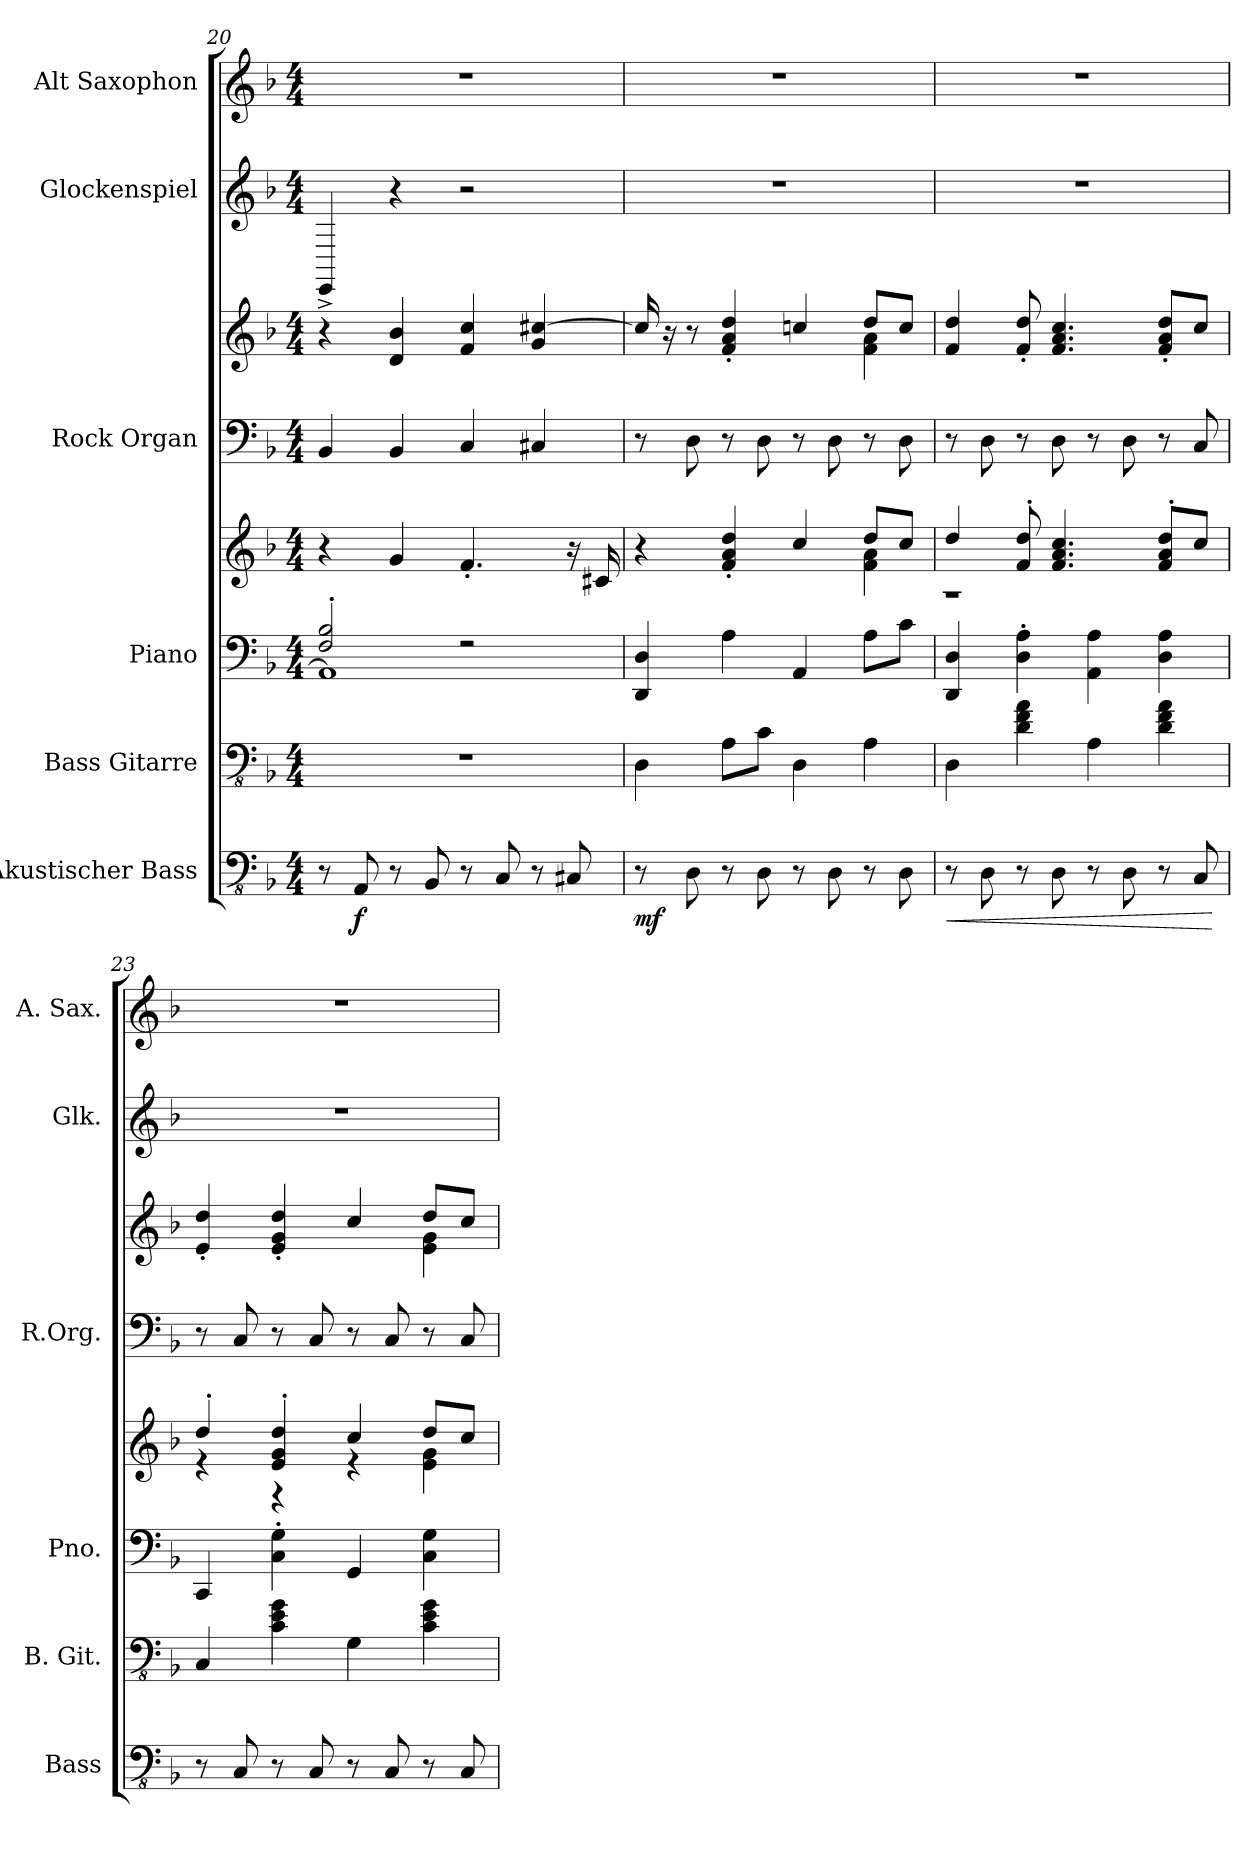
**kern	**dynam	**kern	**kern	**kern	**kern	**kern	**kern	**kern
*part6	*part6	*part5	*part4	*part4	*part3	*part3	*part2	*part1
*staff8	*staff8	*staff7	*staff6	*staff5	*staff4	*staff3	*staff2	*staff1
*I"Akustischer Bass	*	*I"Bass Gitarre	*I"Piano	*	*I"Rock Organ	*	*I"Glockenspiel	*I"Alt Saxophon
*I'Bass	*	*I'B. Git.	*I'Pno.	*	*I'R.Org.	*	*I'Glk.	*I'A. Sax.
*clefFv4	*	*clefFv4	*clefF4	*clefG2	*clefF4	*clefG2	*clefG2	*clefG2
*	*	*	*	*	*	*	*ITrd-14c-24	*ITrd5c9
*k[b-]	*	*k[b-]	*k[b-]	*k[b-]	*k[b-]	*k[b-]	*k[b-]	*k[b-e-a-d-]
*M4/4	*	*M4/4	*M4/4	*M4/4	*M4/4	*M4/4	*M4/4	*M4/4
=20	=20	=20	=20	=20	=20	=20	=20	=20
*	*	*	*^	*	*	*	*	*
8r	.	1r	2F/' 2B-/'	1AA]	4r	4BB-/	4r	4e^/	1r
!	!LO:DY:b	!	!	!	!	!	!	!	!
8AAA/	f	.	.	.	.	.	.	.	.
8r	.	.	.	.	4g/	4BB-/	4d/ 4b-/	4r	.
8BBB-/	.	.	.	.	.	.	.	.	.
8r	.	.	2r	.	4.f'/	4C/	4f/ 4cc/	2r	.
8CC/	.	.	.	.	.	.	.	.	.
8r	.	.	.	.	.	4C#X/	4g/ [4cc#X/	.	.
8CC#X/	.	.	.	.	16r	.	.	.	.
.	.	.	.	.	16c#X/	.	.	.	.
*	*	*	*v	*v	*	*	*	*	*
=21	=21	=21	=21	=21	=21	=21	=21	=21
*	*	*	*	*	*	*	*	*MM150
*	*	*	*	*^	*	*^	*	*
!	!LO:DY:b	!	!	!	!	!	!	!	!	!
8r	mf	4DD\	4DD/ 4D/	4r	2.ryy	8r	16cc#/]	2.ryy	1r	1r
.	.	.	.	.	.	.	16r	.	.	.
8DD\	.	.	.	.	.	8D\	8r	.	.	.
8r	.	8AA\L	4A\	4f/' 4a/' 4dd/'	.	8r	4f/' 4a/' 4dd/'	.	.	.
8DD\	.	8C\J	.	.	.	8D\	.	.	.	.
8r	.	4DD\	4AA/	4cc/	.	8r	4ccn/	.	.	.
8DD\	.	.	.	.	.	8D\	.	.	.	.
8r	.	4AA\	8A\L	8dd/L	4f\ 4a\	8r	8dd/L	4f\ 4a\	.	.
8DD\	.	.	8c\J	8cc/J	.	8D\	8cc/J	.	.	.
*	*	*	*	*	*	*	*v	*v	*	*
!!LO:PB:g=z
=22	=22	=22	=22	=22	=22	=22	=22	=22	=22
!	!LO:HP:b	!	!	!	!	!	!	!	!
8r	<	4DD\	4DD/ 4D/	4dd/	1r	8r	4f/ 4dd/	1r	1r
8DD\	.	.	.	.	.	8D\	.	.	.
8r	.	4D\ 4F\ 4A\	4D\' 4A\'	8f/' 8dd/'	.	8r	8f/' 8dd/'	.	.
8DD\	.	.	.	4.f/ 4.a/ 4.cc/	.	8D\	4.f/ 4.a/ 4.cc/	.	.
8r	.	4AA\	4AA\ 4A\	.	.	8r	.	.	.
8DD\	.	.	.	.	.	8D\	.	.	.
8r	.	4D\ 4F\ 4A\	4D\ 4A\	8f/' 8a/' 8dd/'L	.	8r	8f/' 8a/' 8dd/'L	.	.
8CC/	.	.	.	8cc/J	.	8C/	8cc/J	.	.
*	*	*	*	*v	*v	*	*	*	*
.	[	.	.	.	.	.	.	.
=23	=23	=23	=23	=23	=23	=23	=23	=23
*	*	*	*	*^	*	*^	*	*
8r	.	4CC/	4CC/	4dd'/	4r	8r	4e/' 4dd/'	2.ryy	1r	1r
8CC/	.	.	.	.	.	8C/	.	.	.	.
8r	.	4C\ 4E\ 4G\	4C\' 4G\'	4e/' 4g/' 4dd/'	4r	8r	4e/' 4g/' 4dd/'	.	.	.
8CC/	.	.	.	.	.	8C/	.	.	.	.
8r	.	4GG\	4GG/	4cc/	4r	8r	4cc/	.	.	.
8CC/	.	.	.	.	.	8C/	.	.	.	.
8r	.	4C\ 4E\ 4G\	4C\ 4G\	8dd/L	4e\ 4g\	8r	8dd/L	4e\ 4g\	.	.
8CC/	.	.	.	8cc/J	.	8C/	8cc/J	.	.	.
*	*	*	*	*v	*v	*	*v	*v	*	*
=	=	=	=	=	=	=	=	=
*-	*-	*-	*-	*-	*-	*-	*-	*-
